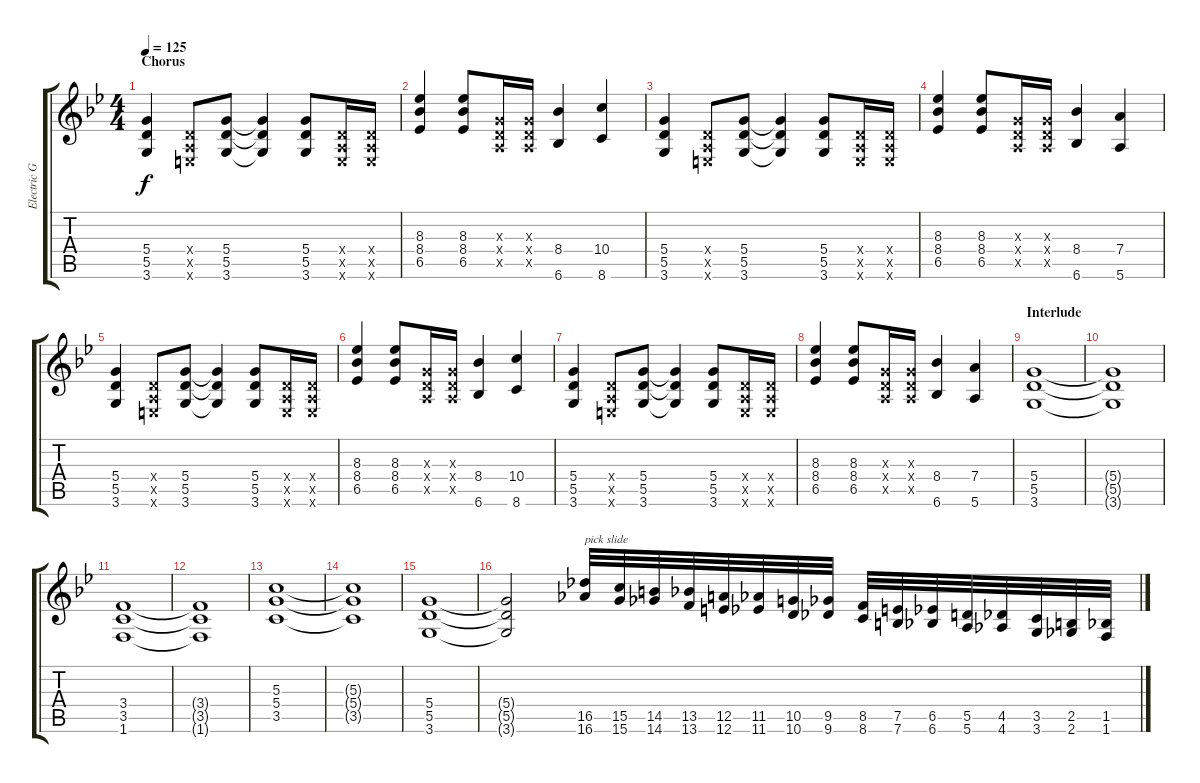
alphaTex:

\track ("Electric Guitar II" "Electric G") {instrument overdrivenguitar}
\staff {score tabs}
\tuning (E4 B3 G3 D3 A2 E2) {hide}
\ts (4 4)
\section ("" "Chorus")
\tempo 125
\clef g2
\ks gminor
(5.4 5.5 3.6).4{dy f} (0.4{x} 0.5{x} 0.6{x}).8 (5.4 5.5 3.6).8 (5.4{t} 5.5{t} 3.6{t}).4 (5.4 5.5 3.6).8 (0.4{x} 0.5{x} 0.6{x}).16 (0.4{x} 0.5{x} 0.6{x}).16 |
(8.3 8.4 6.5).4 (8.3 8.4 6.5).8 (0.3{x} 0.4{x} 0.5{x}).16 (0.3{x} 0.4{x} 0.5{x}).16 (8.4 6.6).4 (10.4 8.6).4 |
(5.4 5.5 3.6).4 (0.4{x} 0.5{x} 0.6{x}).8 (5.4 5.5 3.6).8 (5.4{t} 5.5{t} 3.6{t}).4 (5.4 5.5 3.6).8 (0.4{x} 0.5{x} 0.6{x}).16 (0.4{x} 0.5{x} 0.6{x}).16 |
(8.3 8.4 6.5).4 (8.3 8.4 6.5).8 (0.3{x} 0.4{x} 0.5{x}).16 (0.3{x} 0.4{x} 0.5{x}).16 (8.4 6.6).4 (7.4 5.6).4 |
(5.4 5.5 3.6).4 (0.4{x} 0.5{x} 0.6{x}).8 (5.4 5.5 3.6).8 (5.4{t} 5.5{t} 3.6{t}).4 (5.4 5.5 3.6).8 (0.4{x} 0.5{x} 0.6{x}).16 (0.4{x} 0.5{x} 0.6{x}).16 |
(8.3 8.4 6.5).4 (8.3 8.4 6.5).8 (0.3{x} 0.4{x} 0.5{x}).16 (0.3{x} 0.4{x} 0.5{x}).16 (8.4 6.6).4 (10.4 8.6).4 |
(5.4 5.5 3.6).4 (0.4{x} 0.5{x} 0.6{x}).8 (5.4 5.5 3.6).8 (5.4{t} 5.5{t} 3.6{t}).4 (5.4 5.5 3.6).8 (0.4{x} 0.5{x} 0.6{x}).16 (0.4{x} 0.5{x} 0.6{x}).16 |
(8.3 8.4 6.5).4 (8.3 8.4 6.5).8 (0.3{x} 0.4{x} 0.5{x}).16 (0.3{x} 0.4{x} 0.5{x}).16 (8.4 6.6).4 (7.4 5.6).4 |
\section ("" "Interlude")
(5.4 5.5 3.6).1 |
(5.4{t} 5.5{t} 3.6{t}).1 |
(3.4 3.5 1.6).1 |
(3.4{t} 3.5{t} 1.6{t}).1 |
(5.3 5.4 3.5).1 |
(5.3{t} 5.4{t} 3.5{t}).1 |
(5.4 5.5 3.6).1 |
(5.4{t} 5.5{t} 3.6{t}).2 (16.5 16.6).32{txt "pick slide" instrument guitarfretnoise} (15.5 15.6).32 (14.5 14.6).32 (13.5 13.6).32 (12.5 12.6).32 (11.5 11.6).32 (10.5 10.6).32 (9.5 9.6).32 (8.5 8.6).32 (7.5 7.6).32 (6.5 6.6).32 (5.5 5.6).32 (4.5 4.6).32 (3.5 3.6).32 (2.5 2.6).32 (1.5 1.6).32
